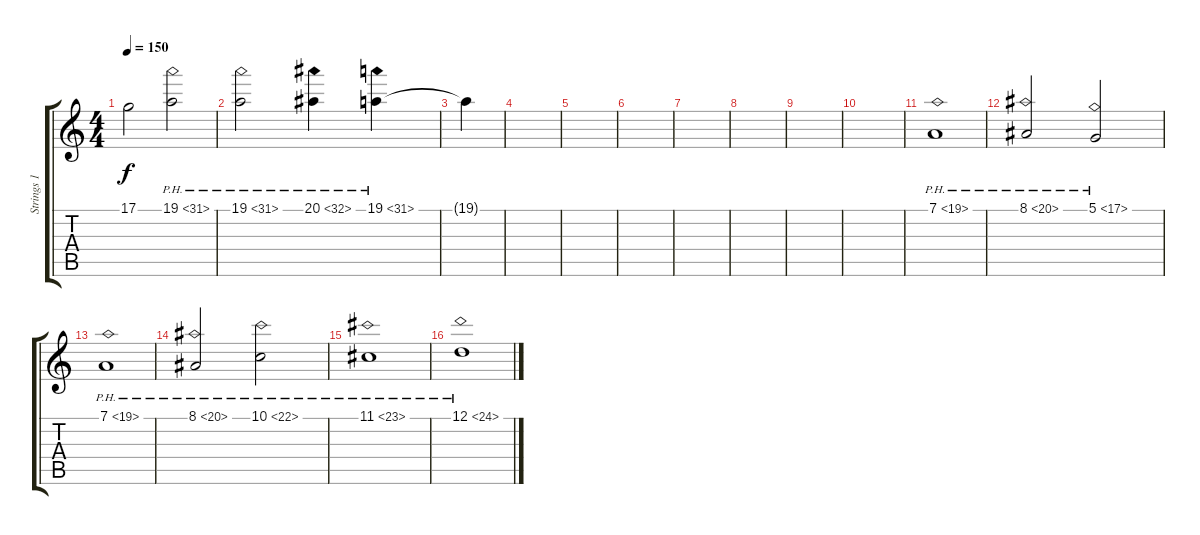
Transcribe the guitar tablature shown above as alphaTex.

\track ("Strings 1" "Strings 1") {instrument stringensemble1}
\staff {score tabs}
\tuning (D4 A3 F3 C3 G2 C2) {hide}
\ts (4 4)
\tempo 150
\clef g2
\ks c
17.1{t}.2{dy f} 19.1{ph 12}.2 |
19.1{ph 12}.2 20.1{ph 12}.4 19.1{ph 12}.4 |
19.1{t}.4 |
|
|
|
|
|
|
|
7.1{ph 12}.1 |
8.1{ph 12}.2 5.1{ph 12}.2 |
7.1{ph 12}.1 |
8.1{ph 12}.2 10.1{ph 12}.2 |
11.1{ph 12}.1 |
12.1{ph 12}.1
